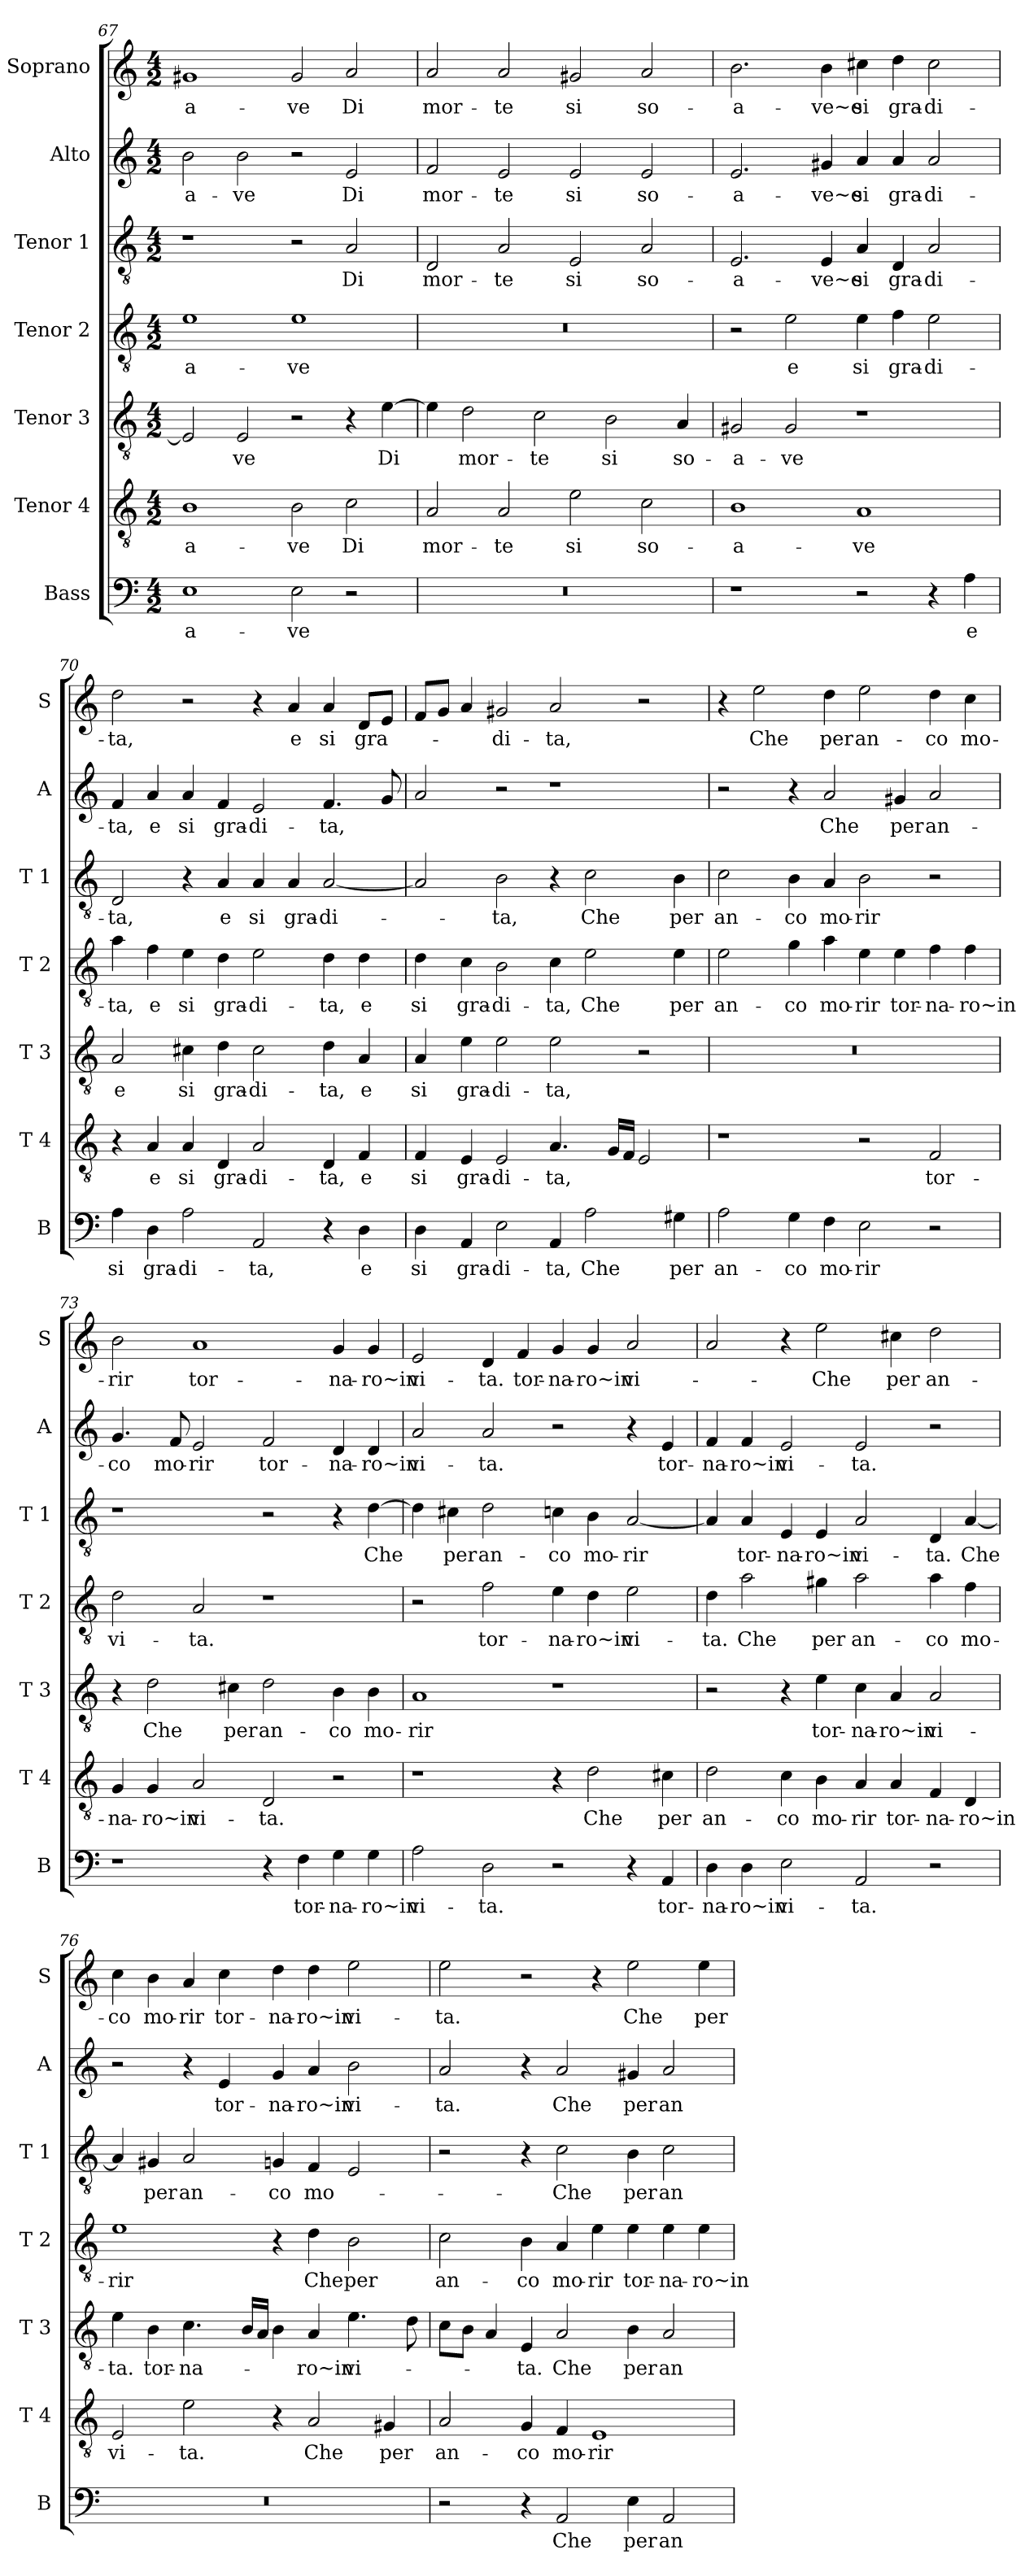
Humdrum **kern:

**kern	**text	**kern	**text	**kern	**text	**kern	**text	**kern	**text	**kern	**text	**kern	**text
*part7	*part7	*part6	*part6	*part5	*part5	*part4	*part4	*part3	*part3	*part2	*part2	*part1	*part1
*staff7	*staff7	*staff6	*staff6	*staff5	*staff5	*staff4	*staff4	*staff3	*staff3	*staff2	*staff2	*staff1	*staff1
*I"Bass	*	*I"Tenor 4	*	*I"Tenor 3	*	*I"Tenor 2	*	*I"Tenor 1	*	*I"Alto	*	*I"Soprano	*
*I'B	*	*I'T 4	*	*I'T 3	*	*I'T 2	*	*I'T 1	*	*I'A	*	*I'S	*
!!LO:PB:g=z
*clefF4	*	*clefGv2	*	*clefGv2	*	*clefGv2	*	*clefGv2	*	*clefG2	*	*clefG2	*
*k[]	*	*k[]	*	*k[]	*	*k[]	*	*k[]	*	*k[]	*	*k[]	*
*C:	*	*C:	*	*C:	*	*C:	*	*C:	*	*C:	*	*C:	*
*M4/2	*	*M4/2	*	*M4/2	*	*M4/2	*	*M4/2	*	*M4/2	*	*M4/2	*
=67	=67	=67	=67	=67	=67	=67	=67	=67	=67	=67	=67	=67	=67
!	!LO:LY:b	!	!LO:LY:b	!	!	!	!LO:LY:b	!	!	!	!LO:LY:b	!	!LO:LY:b
1E	-a-	1B	-a-	2E/]	.	1e	-a-	1r	.	2b\	-a-	1g#X	-a-
!	!	!	!	!	!LO:LY:b	!	!	!	!	!	!LO:LY:b	!	!
.	.	.	.	2E/	ve	.	.	.	.	2b\	-ve	.	.
!	!LO:LY:b	!	!LO:LY:b	!	!	!	!LO:LY:b	!	!	!	!	!	!LO:LY:b
2E\	-ve	2B\	-ve	2r	.	1e	-ve	2r	.	2r	.	2g#/	-ve
!	!	!	!LO:LY:b	!	!	!	!	!	!LO:LY:b	!	!LO:LY:b	!	!LO:LY:b
2r	.	2c\	Di	4r	.	.	.	2A/	Di	2e/	Di	2a/	Di
!	!	!	!	!	!LO:LY:b	!	!	!	!	!	!	!	!
.	.	.	.	[4e\	Di	.	.	.	.	.	.	.	.
=68	=68	=68	=68	=68	=68	=68	=68	=68	=68	=68	=68	=68	=68
!	!	!	!LO:LY:b	!	!	!	!	!	!LO:LY:b	!	!LO:LY:b	!	!LO:LY:b
0r	.	2A/	mor-	4e\]	.	0r	.	2D/	mor-	2f/	mor-	2a/	mor-
!	!	!	!	!	!LO:LY:b	!	!	!	!	!	!	!	!
.	.	.	.	2d\	mor-	.	.	.	.	.	.	.	.
!	!	!	!LO:LY:b	!	!	!	!	!	!LO:LY:b	!	!LO:LY:b	!	!LO:LY:b
.	.	2A/	-te	.	.	.	.	2A/	-te	2e/	-te	2a/	-te
!	!	!	!	!	!LO:LY:b	!	!	!	!	!	!	!	!
.	.	.	.	2c\	-te	.	.	.	.	.	.	.	.
!	!	!	!LO:LY:b	!	!	!	!	!	!LO:LY:b	!	!LO:LY:b	!	!LO:LY:b
.	.	2e\	si	.	.	.	.	2E/	si	2e/	si	2g#X/	si
!	!	!	!	!	!LO:LY:b	!	!	!	!	!	!	!	!
.	.	.	.	2B\	si	.	.	.	.	.	.	.	.
!	!	!	!LO:LY:b	!	!	!	!	!	!LO:LY:b	!	!LO:LY:b	!	!LO:LY:b
.	.	2c\	so-	.	.	.	.	2A/	so-	2e/	so-	2a/	so-
!	!	!	!	!	!LO:LY:b	!	!	!	!	!	!	!	!
.	.	.	.	4A/	so-	.	.	.	.	.	.	.	.
=69	=69	=69	=69	=69	=69	=69	=69	=69	=69	=69	=69	=69	=69
!	!	!	!LO:LY:b	!	!LO:LY:b	!	!	!	!LO:LY:b	!	!LO:LY:b	!	!LO:LY:b
1r	.	1B	-a-	2G#X/	-a-	2r	.	2.E/	-a-	2.e/	-a-	2.b\	-a-
!	!	!	!	!	!LO:LY:b	!	!LO:LY:b	!	!	!	!	!	!
.	.	.	.	2G#/	-ve	2e\	e	.	.	.	.	.	.
!	!	!	!	!	!	!	!	!	!LO:LY:b	!	!LO:LY:b	!	!LO:LY:b
.	.	.	.	.	.	.	.	4E/	-ve~e	4g#X/	-ve~e	4b\	-ve~e
!	!	!	!LO:LY:b	!	!	!	!LO:LY:b	!	!LO:LY:b	!	!LO:LY:b	!	!LO:LY:b
2r	.	1A	-ve	1r	.	4e\	si	4A/	si	4a/	si	4cc#X\	si
!	!	!	!	!	!	!	!LO:LY:b	!	!LO:LY:b	!	!LO:LY:b	!	!LO:LY:b
.	.	.	.	.	.	4f\	gra-	4D/	gra-	4a/	gra-	4dd\	gra-
!	!	!	!	!	!	!	!LO:LY:b	!	!LO:LY:b	!	!LO:LY:b	!	!LO:LY:b
4r	.	.	.	.	.	2e\	-di-	2A/	-di-	2a/	-di-	2cc#\	-di-
!	!LO:LY:b	!	!	!	!	!	!	!	!	!	!	!	!
4A\	e	.	.	.	.	.	.	.	.	.	.	.	.
=70	=70	=70	=70	=70	=70	=70	=70	=70	=70	=70	=70	=70	=70
!	!LO:LY:b	!	!	!	!LO:LY:b	!	!LO:LY:b	!	!LO:LY:b	!	!LO:LY:b	!	!LO:LY:b
4A\	si	4r	.	2A/	e	4a\	-ta,	2D/	-ta,	4f/	-ta,	2dd\	-ta,
!	!LO:LY:b	!	!LO:LY:b	!	!	!	!LO:LY:b	!	!	!	!LO:LY:b	!	!
4D\	gra-	4A/	e	.	.	4f\	e	.	.	4a/	e	.	.
!	!LO:LY:b	!	!LO:LY:b	!	!LO:LY:b	!	!LO:LY:b	!	!	!	!LO:LY:b	!	!
2A\	-di-	4A/	si	4c#X\	si	4e\	si	4r	.	4a/	si	2r	.
!	!	!	!LO:LY:b	!	!LO:LY:b	!	!LO:LY:b	!	!LO:LY:b	!	!LO:LY:b	!	!
.	.	4D/	gra-	4d\	gra-	4d\	gra-	4A/	e	4f/	gra-	.	.
!	!LO:LY:b	!	!LO:LY:b	!	!LO:LY:b	!	!LO:LY:b	!	!LO:LY:b	!	!LO:LY:b	!	!
2AA/	-ta,	2A/	-di-	2c#\	-di-	2e\	-di-	4A/	si	2e/	-di-	4r	.
!	!	!	!	!	!	!	!	!	!LO:LY:b	!	!	!	!LO:LY:b
.	.	.	.	.	.	.	.	4A/	gra-	.	.	4a/	e
!	!	!	!LO:LY:b	!	!LO:LY:b	!	!LO:LY:b	!	!LO:LY:b	!	!LO:LY:b	!	!LO:LY:b
4r	.	4D/	-ta,	4d\	-ta,	4d\	-ta,	[2A/	-di-	4.f/	-ta,	4a/	si
!	!LO:LY:b	!	!LO:LY:b	!	!LO:LY:b	!	!LO:LY:b	!	!	!	!	!	!LO:LY:b
4D\	e	4F/	e	4A/	e	4d\	e	.	.	.	.	8d/L	gra-
.	.	.	.	.	.	.	.	.	.	8g/	.	8e/J	.
!!LO:LB:g=z
=71	=71	=71	=71	=71	=71	=71	=71	=71	=71	=71	=71	=71	=71
!	!LO:LY:b	!	!LO:LY:b	!	!LO:LY:b	!	!LO:LY:b	!	!	!	!	!	!
4D\	si	4F/	si	4A/	si	4d\	si	2A/]	.	2a/	.	8f/L	.
.	.	.	.	.	.	.	.	.	.	.	.	8g/J	.
!	!LO:LY:b	!	!LO:LY:b	!	!LO:LY:b	!	!LO:LY:b	!	!	!	!	!	!
4AA/	gra-	4E/	gra-	4e\	gra-	4c\	gra-	.	.	.	.	4a/	.
!	!LO:LY:b	!	!LO:LY:b	!	!LO:LY:b	!	!LO:LY:b	!	!LO:LY:b	!	!	!	!LO:LY:b
2E\	-di-	2E/	-di-	2e\	-di-	2B\	-di-	2B\	-ta,	2r	.	2g#X/	-di-
!	!LO:LY:b	!	!LO:LY:b	!	!LO:LY:b	!	!LO:LY:b	!	!	!	!	!	!LO:LY:b
4AA/	-ta,	4.A/	-ta,	2e\	-ta,	4c\	-ta,	4r	.	1r	.	2a/	-ta,
!	!LO:LY:b	!	!	!	!	!	!LO:LY:b	!	!LO:LY:b	!	!	!	!
2A\	Che	.	.	.	.	2e\	Che	2c\	Che	.	.	.	.
.	.	16G/LL	.	.	.	.	.	.	.	.	.	.	.
.	.	16F/JJ	.	.	.	.	.	.	.	.	.	.	.
.	.	2E/	.	2r	.	.	.	.	.	.	.	2r	.
!	!LO:LY:b	!	!	!	!	!	!LO:LY:b	!	!LO:LY:b	!	!	!	!
4G#X\	per	.	.	.	.	4e\	per	4B\	per	.	.	.	.
=72	=72	=72	=72	=72	=72	=72	=72	=72	=72	=72	=72	=72	=72
!	!LO:LY:b	!	!	!	!	!	!LO:LY:b	!	!LO:LY:b	!	!	!	!
2A\	an-	1r	.	0r	.	2e\	an-	2c\	an-	2r	.	4r	.
!	!	!	!	!	!	!	!	!	!	!	!	!	!LO:LY:b
.	.	.	.	.	.	.	.	.	.	.	.	2ee\	Che
!	!LO:LY:b	!	!	!	!	!	!LO:LY:b	!	!LO:LY:b	!	!	!	!
4G\	-co	.	.	.	.	4g\	-co	4B\	-co	4r	.	.	.
!	!LO:LY:b	!	!	!	!	!	!LO:LY:b	!	!LO:LY:b	!	!LO:LY:b	!	!LO:LY:b
4F\	mo-	.	.	.	.	4a\	mo-	4A/	mo-	2a/	Che	4dd\	per
!	!LO:LY:b	!	!	!	!	!	!LO:LY:b	!	!LO:LY:b	!	!	!	!LO:LY:b
2E\	-rir	2r	.	.	.	4e\	-rir	2B\	-rir	.	.	2ee\	an-
!	!	!	!	!	!	!	!LO:LY:b	!	!	!	!LO:LY:b	!	!
.	.	.	.	.	.	4e\	tor-	.	.	4g#X/	per	.	.
!	!	!	!LO:LY:b	!	!	!	!LO:LY:b	!	!	!	!LO:LY:b	!	!LO:LY:b
2r	.	2F/	tor-	.	.	4f\	-na-	2r	.	2a/	an-	4dd\	-co
!	!	!	!	!	!	!	!LO:LY:b	!	!	!	!	!	!LO:LY:b
.	.	.	.	.	.	4f\	-ro~in	.	.	.	.	4cc\	mo-
=73	=73	=73	=73	=73	=73	=73	=73	=73	=73	=73	=73	=73	=73
!	!	!	!LO:LY:b	!	!	!	!LO:LY:b	!	!	!	!LO:LY:b	!	!LO:LY:b
1r	.	4G/	-na-	4r	.	2d\	vi-	1r	.	4.g/	-co	2b\	-rir
!	!	!	!LO:LY:b	!	!LO:LY:b	!	!	!	!	!	!	!	!
.	.	4G/	-ro~in	2d\	Che	.	.	.	.	.	.	.	.
!	!	!	!	!	!	!	!	!	!	!	!LO:LY:b	!	!
.	.	.	.	.	.	.	.	.	.	8f/	mo-	.	.
!	!	!	!LO:LY:b	!	!	!	!LO:LY:b	!	!	!	!LO:LY:b	!	!LO:LY:b
.	.	2A/	vi-	.	.	2A/	-ta.	.	.	2e/	-rir	1a	tor-
!	!	!	!	!	!LO:LY:b	!	!	!	!	!	!	!	!
.	.	.	.	4c#X\	per	.	.	.	.	.	.	.	.
!	!	!	!LO:LY:b	!	!LO:LY:b	!	!	!	!	!	!LO:LY:b	!	!
4r	.	2D/	-ta.	2d\	an-	1r	.	2r	.	2f/	tor-	.	.
!	!LO:LY:b	!	!	!	!	!	!	!	!	!	!	!	!
4F\	tor-	.	.	.	.	.	.	.	.	.	.	.	.
!	!LO:LY:b	!	!	!	!LO:LY:b	!	!	!	!	!	!LO:LY:b	!	!LO:LY:b
4G\	-na-	2r	.	4B\	-co	.	.	4r	.	4d/	-na-	4g/	-na-
!	!LO:LY:b	!	!	!	!LO:LY:b	!	!	!	!LO:LY:b	!	!LO:LY:b	!	!LO:LY:b
4G\	-ro~in	.	.	4B\	mo-	.	.	[4d\	Che	4d/	-ro~in	4g/	-ro~in
=74	=74	=74	=74	=74	=74	=74	=74	=74	=74	=74	=74	=74	=74
!	!LO:LY:b	!	!	!	!LO:LY:b	!	!	!	!	!	!LO:LY:b	!	!LO:LY:b
2A\	vi-	1r	.	1A	-rir	2r	.	4d\]	.	2a/	vi-	2e/	vi-
!	!	!	!	!	!	!	!	!	!LO:LY:b	!	!	!	!
.	.	.	.	.	.	.	.	4c#X\	per	.	.	.	.
!	!LO:LY:b	!	!	!	!	!	!LO:LY:b	!	!LO:LY:b	!	!LO:LY:b	!	!LO:LY:b
2D\	-ta.	.	.	.	.	2f\	tor-	2d\	an-	2a/	-ta.	4d/	-ta.
!	!	!	!	!	!	!	!	!	!	!	!	!	!LO:LY:b
.	.	.	.	.	.	.	.	.	.	.	.	4f/	tor-
!	!	!	!	!	!	!	!LO:LY:b	!	!LO:LY:b	!	!	!	!LO:LY:b
2r	.	4r	.	1r	.	4e\	-na-	4cn\	-co	2r	.	4g/	-na-
!	!	!	!LO:LY:b	!	!	!	!LO:LY:b	!	!LO:LY:b	!	!	!	!LO:LY:b
.	.	2d\	Che	.	.	4d\	-ro~in	4B\	mo-	.	.	4g/	-ro~in
!	!	!	!	!	!	!	!LO:LY:b	!	!LO:LY:b	!	!	!	!LO:LY:b
4r	.	.	.	.	.	2e\	vi-	[2A/	-rir	4r	.	2a/	vi-
!	!LO:LY:b	!	!LO:LY:b	!	!	!	!	!	!	!	!LO:LY:b	!	!
4AA/	tor-	4c#X\	per	.	.	.	.	.	.	4e/	tor-	.	.
!!LO:PB:g=z
=75	=75	=75	=75	=75	=75	=75	=75	=75	=75	=75	=75	=75	=75
!	!LO:LY:b	!	!LO:LY:b	!	!	!	!LO:LY:b	!	!	!	!LO:LY:b	!	!
4D\	-na-	2d\	an-	2r	.	4d\	-ta.	4A/]	.	4f/	-na-	2a/	.
!	!LO:LY:b	!	!	!	!	!	!LO:LY:b	!	!LO:LY:b	!	!LO:LY:b	!	!
4D\	-ro~in	.	.	.	.	2a\	Che	4A/	tor-	4f/	-ro~in	.	.
!	!LO:LY:b	!	!LO:LY:b	!	!	!	!	!	!LO:LY:b	!	!LO:LY:b	!	!
2E\	vi-	4c\	-co	4r	.	.	.	4E/	-na-	2e/	vi-	4r	.
!	!	!	!LO:LY:b	!	!LO:LY:b	!	!LO:LY:b	!	!LO:LY:b	!	!	!	!LO:LY:b
.	.	4B\	mo-	4e\	tor-	4g#X\	per	4E/	-ro~in	.	.	2ee\	-Che
!	!LO:LY:b	!	!LO:LY:b	!	!LO:LY:b	!	!LO:LY:b	!	!LO:LY:b	!	!LO:LY:b	!	!
2AA/	-ta.	4A/	-rir	4c\	-na-	2a\	an-	2A/	vi-	2e/	-ta.	.	.
!	!	!	!LO:LY:b	!	!LO:LY:b	!	!	!	!	!	!	!	!LO:LY:b
.	.	4A/	tor-	4A/	-ro~in	.	.	.	.	.	.	4cc#X\	per
!	!	!	!LO:LY:b	!	!LO:LY:b	!	!LO:LY:b	!	!LO:LY:b	!	!	!	!LO:LY:b
2r	.	4F/	-na-	2A/	vi-	4a\	-co	4D/	-ta.	2r	.	2dd\	an-
!	!	!	!LO:LY:b	!	!	!	!LO:LY:b	!	!LO:LY:b	!	!	!	!
.	.	4D/	-ro~in	.	.	4f\	mo-	[4A/	Che	.	.	.	.
=76	=76	=76	=76	=76	=76	=76	=76	=76	=76	=76	=76	=76	=76
!	!	!	!LO:LY:b	!	!LO:LY:b	!	!LO:LY:b	!	!	!	!	!	!LO:LY:b
0r	.	2E/	vi-	4e\	-ta.	1e	-rir	4A/]	.	2r	.	4cc\	-co
!	!	!	!	!	!LO:LY:b	!	!	!	!LO:LY:b	!	!	!	!LO:LY:b
.	.	.	.	4B\	tor-	.	.	4G#X/	per	.	.	4b\	mo-
!	!	!	!LO:LY:b	!	!LO:LY:b	!	!	!	!LO:LY:b	!	!	!	!LO:LY:b
.	.	2e\	-ta.	4.c\	-na-	.	.	2A/	an-	4r	.	4a/	-rir
!	!	!	!	!	!	!	!	!	!	!	!LO:LY:b	!	!LO:LY:b
.	.	.	.	.	.	.	.	.	.	4e/	tor-	4cc\	tor-
.	.	.	.	16B/LL	.	.	.	.	.	.	.	.	.
.	.	.	.	16A/JJ	.	.	.	.	.	.	.	.	.
!	!	!	!	!	!	!	!	!	!LO:LY:b	!	!LO:LY:b	!	!LO:LY:b
.	.	4r	.	4B\	.	4r	.	4Gn/	-co	4g/	-na-	4dd\	-na-
!	!	!	!LO:LY:b	!	!LO:LY:b	!	!LO:LY:b	!	!LO:LY:b	!	!LO:LY:b	!	!LO:LY:b
.	.	2A/	Che	4A/	-ro~in	4d\	Che	4F/	mo-	4a/	-ro~in	4dd\	-ro~in
!	!	!	!	!	!LO:LY:b	!	!LO:LY:b	!	!	!	!LO:LY:b	!	!LO:LY:b
.	.	.	.	4.e\	vi-	2B\	per	2E/	.	2b\	vi-	2ee\	vi-
!	!	!	!LO:LY:b	!	!	!	!	!	!	!	!	!	!
.	.	4G#X/	per	.	.	.	.	.	.	.	.	.	.
.	.	.	.	8d\	.	.	.	.	.	.	.	.	.
=77	=77	=77	=77	=77	=77	=77	=77	=77	=77	=77	=77	=77	=77
!	!	!	!LO:LY:b	!	!	!	!LO:LY:b	!	!	!	!LO:LY:b	!	!LO:LY:b
2r	.	2A/	an-	8c\L	.	2c\	an-	2r	.	2a/	-ta.	2ee\	-ta.
.	.	.	.	8B\J	.	.	.	.	.	.	.	.	.
.	.	.	.	4A/	.	.	.	.	.	.	.	.	.
!	!	!	!LO:LY:b	!	!LO:LY:b	!	!LO:LY:b	!	!	!	!	!	!
4r	.	4G/	-co	4E/	-ta.	4B\	-co	4r	.	4r	.	2r	.
!	!LO:LY:b	!	!LO:LY:b	!	!LO:LY:b	!	!LO:LY:b	!	!LO:LY:b	!	!LO:LY:b	!	!
2AA/	Che	4F/	mo-	2A/	Che	4A/	mo-	2c\	-Che	2a/	Che	.	.
!	!	!	!LO:LY:b	!	!	!	!LO:LY:b	!	!	!	!	!	!
.	.	1E	-rir	.	.	4e\	-rir	.	.	.	.	4r	.
!	!LO:LY:b	!	!	!	!LO:LY:b	!	!LO:LY:b	!	!LO:LY:b	!	!LO:LY:b	!	!LO:LY:b
4E\	per	.	.	4B\	per	4e\	tor-	4B\	per	4g#X/	per	2ee\	Che
!	!LO:LY:b	!	!	!	!LO:LY:b	!	!LO:LY:b	!	!LO:LY:b	!	!LO:LY:b	!	!
2AA/	an-	.	.	2A/	an-	4e\	-na-	2c\	an-	2a/	an-	.	.
!	!	!	!	!	!	!	!LO:LY:b	!	!	!	!	!	!LO:LY:b
.	.	.	.	.	.	4e\	-ro~in	.	.	.	.	4ee\	per
=	=	=	=	=	=	=	=	=	=	=	=	=	=
*-	*-	*-	*-	*-	*-	*-	*-	*-	*-	*-	*-	*-	*-
